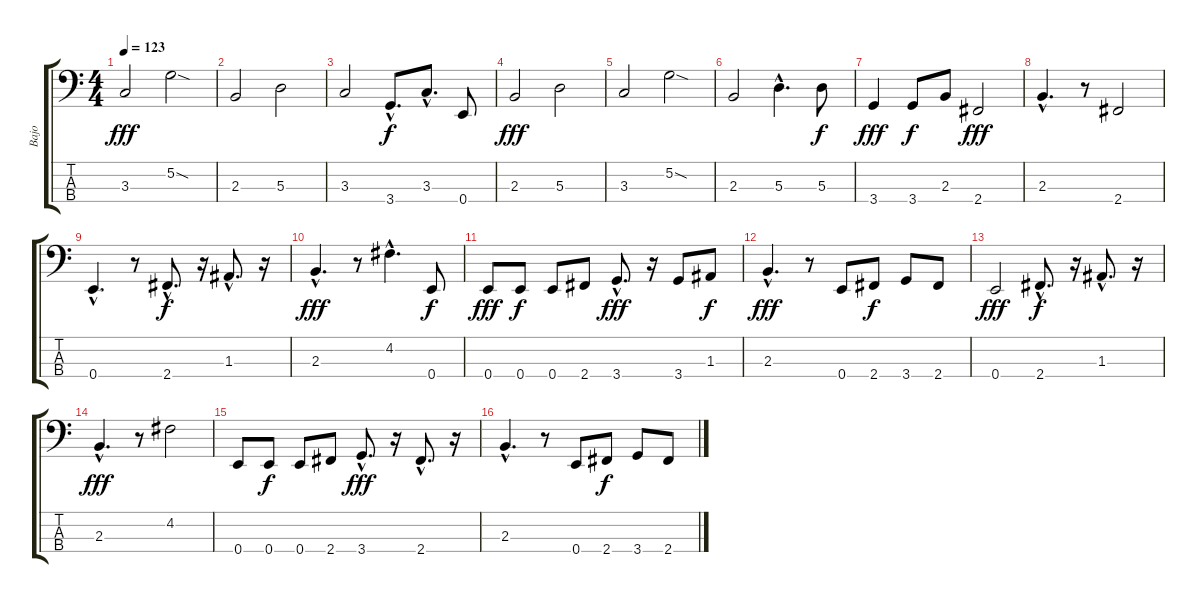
\track ("Bajo" "Bajo") {instrument electricbassfinger}
\staff {score tabs}
\tuning (G2 D2 A1 E1) {hide}
\ts (4 4)
\tempo 123
\clef f4
\ks c
3.3.2{dy fff} 5.2{sod}.2 |
2.3.2 5.3.2 |
3.3.2 3.4{hac}.8{d dy f} 3.3{hac}.8{d} 0.4.8 |
2.3.2{dy fff} 5.3.2 |
3.3.2 5.2{sod}.2 |
2.3.2 5.3{hac}.4{d} 5.3.8{dy f} |
3.4.4{dy fff} 3.4.8{dy f} 2.3.8 2.4.2{dy fff} |
2.3{hac}.4{d} r.8 2.4.2 |
0.4{hac}.4{d} r.8 2.4{hac}.8{d dy f} r.16 1.3{hac}.8{d} r.16 |
2.3{hac}.4{d dy fff} r.8 4.2{hac}.4{d} 0.4.8{dy f} |
0.4.8{dy fff} 0.4.8{dy f} 0.4.8 2.4.8 3.4{hac}.8{d dy fff} r.16 3.4.8 1.3.8{dy f} |
2.3{hac}.4{d dy fff} r.8 0.4.8 2.4.8{dy f} 3.4.8 2.4.8 |
0.4.2{dy fff} 2.4{hac}.8{d dy f} r.16 1.3{hac}.8{d} r.16 |
2.3{hac}.4{d dy fff} r.8 4.2.2 |
0.4.8 0.4.8{dy f} 0.4.8 2.4.8 3.4{hac}.8{d dy fff} r.16 2.4{hac}.8{d} r.16 |
2.3{hac}.4{d} r.8 0.4.8 2.4.8{dy f} 3.4.8 2.4.8
